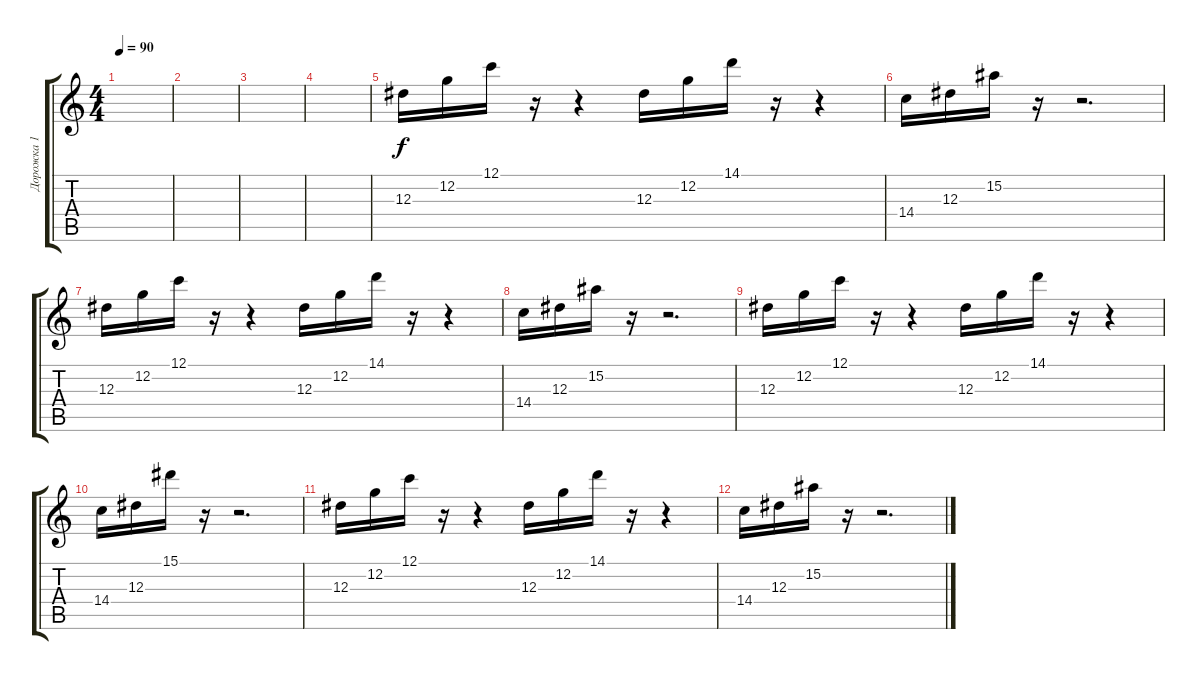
\track ("Дорожка 1" "Дорожка 1") {instrument electricguitarjazz}
\staff {score tabs}
\tuning (C4 G3 Eb3 Bb2 F2 C2) {hide}
\ts (4 4)
\tempo 90
\clef g2
\ks c
|
|
|
|
12.3.16 12.2.16 12.1.16 r.16 r.4 12.3.16 12.2.16 14.1.16 r.16 r.4 |
14.4.16 12.3.16 15.2.16 r.16 r.2{d} |
12.3.16 12.2.16 12.1.16 r.16 r.4 12.3.16 12.2.16 14.1.16 r.16 r.4 |
14.4.16 12.3.16 15.2.16 r.16 r.2{d} |
12.3.16 12.2.16 12.1.16 r.16 r.4 12.3.16 12.2.16 14.1.16 r.16 r.4 |
14.4.16 12.3.16 15.1.16 r.16 r.2{d} |
12.3.16 12.2.16 12.1.16 r.16 r.4 12.3.16 12.2.16 14.1.16 r.16 r.4 |
14.4.16 12.3.16 15.2.16 r.16 r.2{d}
